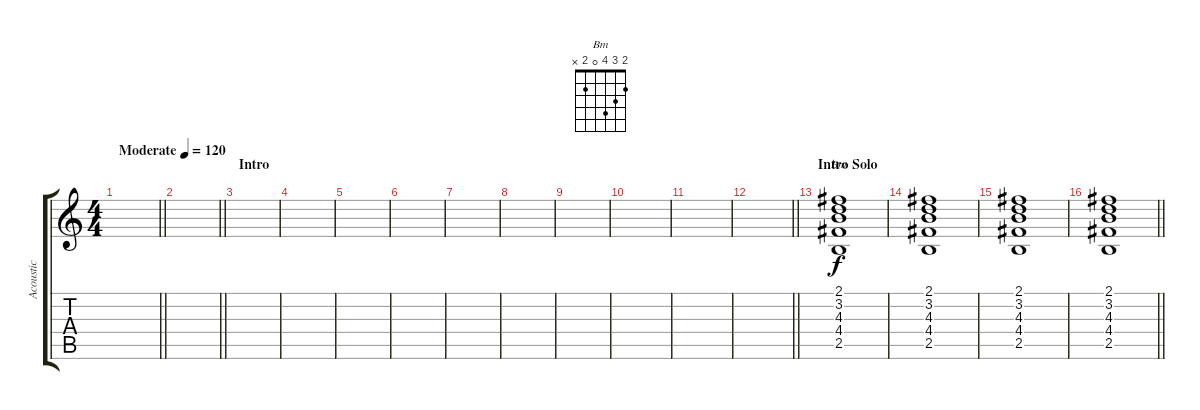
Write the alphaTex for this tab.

\track ("Acoustic" "Acoustic") {instrument acousticguitarsteel}
\staff {score tabs}
\tuning (E4 B3 G3 D3 A2 E2) {hide}
\chord ("Bm" 2 3 4 0 2 x)
\ts (4 4)
\tempo (120 "Moderate")
\clef g2
\barLineRight lightlight
\ks c
|
\barLineRight lightlight
|
\section ("" "Intro")
|
|
|
|
|
|
|
|
|
\barLineRight lightlight
|
\section ("" "Intro Solo")
(2.1 3.2 4.3 4.4 2.5).1{ch "Bm"} |
(2.1 3.2 4.3 4.4 2.5).1 |
(2.1 3.2 4.3 4.4 2.5).1 |
\barLineRight lightlight
(2.1 3.2 4.3 4.4 2.5).1
